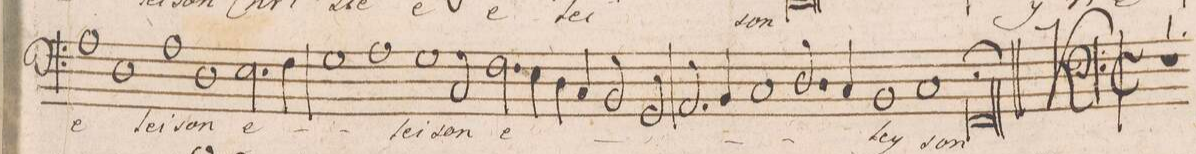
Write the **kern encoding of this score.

**kern	**text
*I"[BASSVS.]	*
*clefF4	*
*k[]	*
*met(C|)	*
*M2/1	*
1A	e-
1D	.
=19-	=19-
1A	-lei-
1D	-son
=20-	=20-
2.E\	e-
4F\	.
1G	.
=21-	=21-
1A	.
1G	-lei-
=22-	=22-
2C/	-son
2.F\	e-
4E\	.
4D\	.
4C/	.
=23-	=23-
2BB/	.
2GG/	.
2.AA/	.
4BB/	.
=24-	=24-
1C	.
2.D/	.
4C/	.
=25-	=25-
1BB	-Ley-
1C	-son
=26-	=26-
0FF;	.
=27||	=27||
*M2/1	*
*met(C|)	*
1r	.
=-	=-
*-	*-
